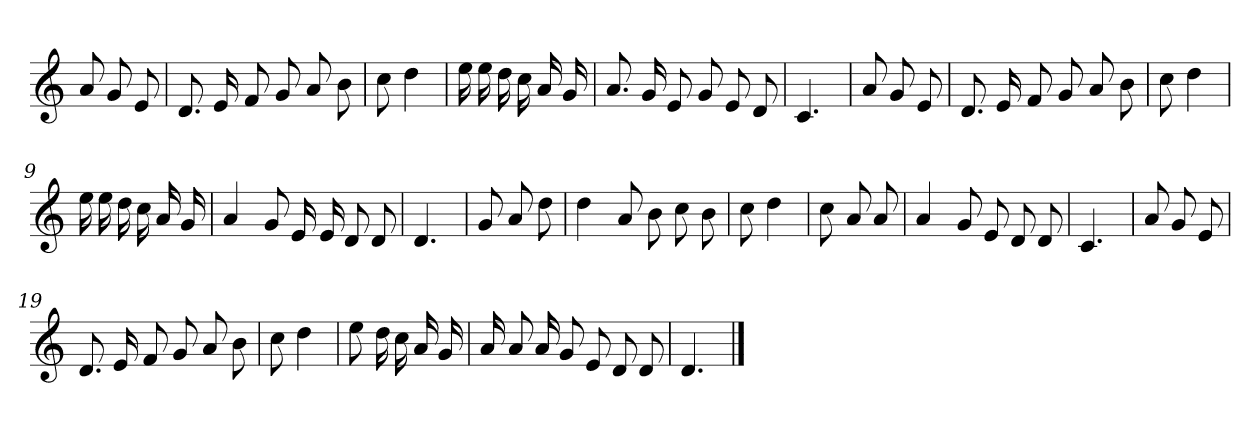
**kern
*part1
*staff1
*clefG2
*k[]
=
8a
8g
8e
=1
8.d
16e
8f
8g
8a
8b
=2
8cc
4dd
=3
16ee
16ee
16dd
16cc
16a
16g
=4
8.a
16g
8e
8g
8e
8d
=5
4.c
=6
8a
8g
8e
=7
8.d
16e
8f
8g
8a
8b
=8
8cc
4dd
=9
16ee
16ee
16dd
16cc
16a
16g
=10
4a
8g
16e
16e
8d
8d
=11
4.d
=12
8g
8a
8dd
=13
4dd
8a
8b
8cc
8b
=14
8cc
4dd
=15
8cc
8a
8a
=16
4a
8g
8e
8d
8d
=17
4.c
=18
8a
8g
8e
=19
8.d
16e
8f
8g
8a
8b
=20
8cc
4dd
=21
8ee
16dd
16cc
16a
16g
=22
16a
8a
16a
8g
8e
8d
8d
=23
4.d
==
*-
